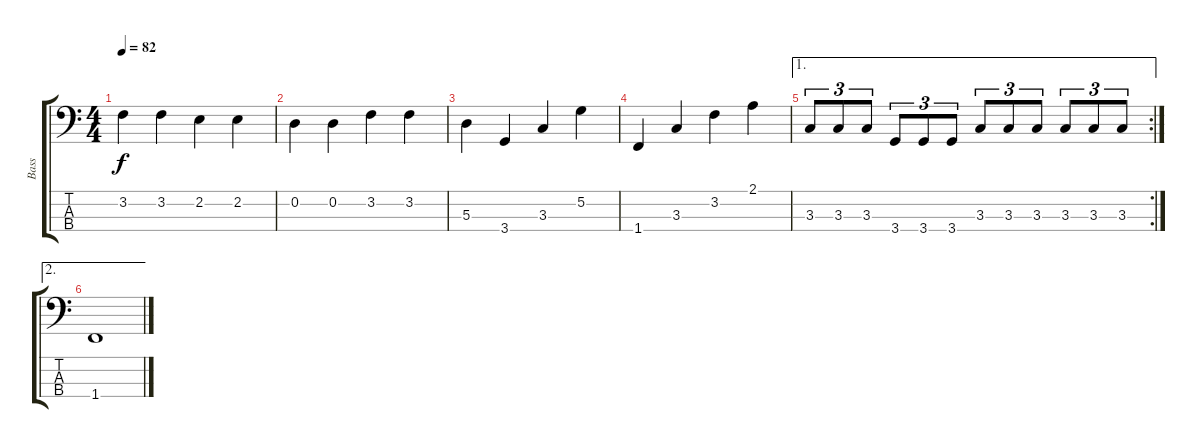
\track ("Bass" "Bass") {instrument electricbassfinger}
\staff {score tabs}
\tuning (G2 D2 A1 E1) {hide}
\ts (4 4)
\tempo 82
\clef f4
\ks c
3.2.4{dy f} 3.2.4 2.2.4 2.2.4 |
0.2.4 0.2.4 3.2.4 3.2.4 |
5.3.4 3.4.4 3.3.4 5.2.4 |
1.4.4 3.3.4 3.2.4 2.1.4 |
\ae 1
\rc 2
3.3.8{tu (3 2)} 3.3.8{tu (3 2)} 3.3.8{tu (3 2)} 3.4.8{tu (3 2)} 3.4.8{tu (3 2)} 3.4.8{tu (3 2)} 3.3.8{tu (3 2)} 3.3.8{tu (3 2)} 3.3.8{tu (3 2)} 3.3.8{tu (3 2)} 3.3.8{tu (3 2)} 3.3.8{tu (3 2)} |
\ae 2
1.4.1
